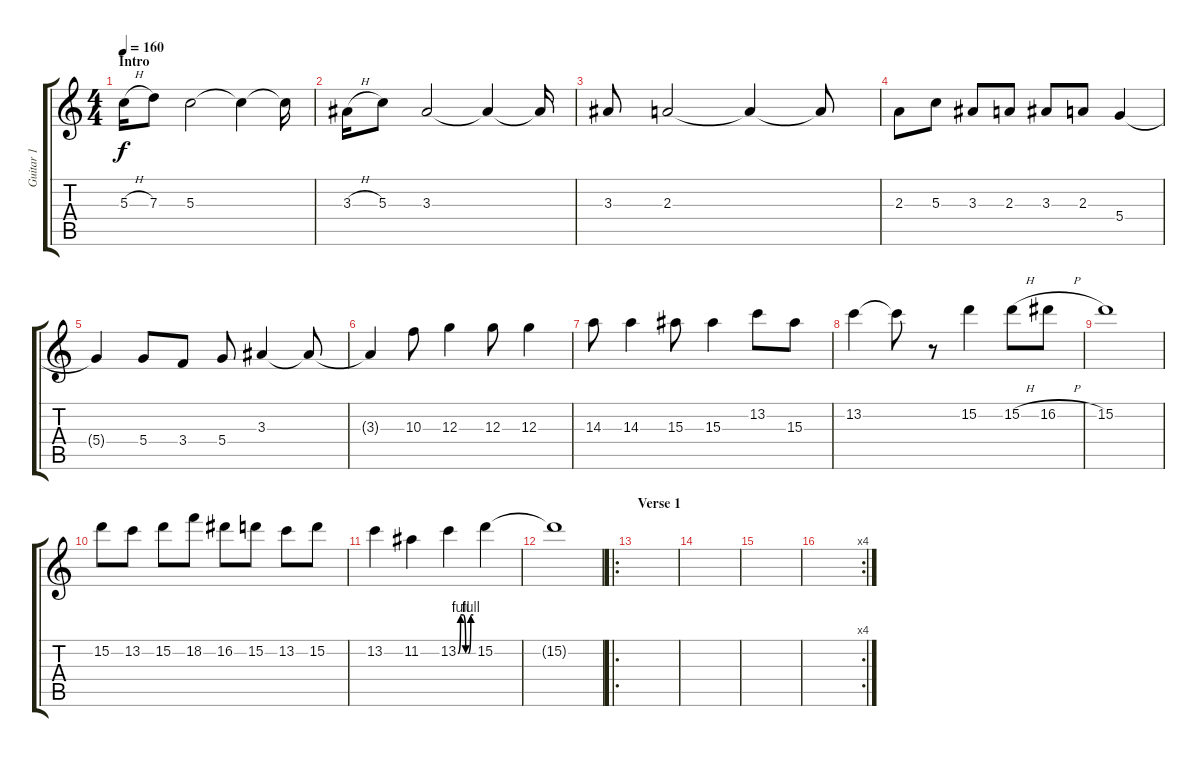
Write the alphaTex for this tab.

\track ("Guitar 1" "Guitar 1") {instrument distortionguitar}
\staff {score tabs}
\tuning (E4 B3 G3 D3 A2 E2) {hide}
\ts (4 4)
\section ("" "Intro")
\tempo 160
\clef g2
\ks c
5.3{h}.16{dy f instrument distortionguitar} 7.3.8 5.3.2 5.3{t}.4 5.3{t}.16 |
3.3{h}.16 5.3.8 3.3.2 3.3{t}.4 3.3{t}.16 |
3.3.8 2.3.2 2.3{t}.4 2.3{t}.8 |
2.3.8 5.3.8 3.3.8 2.3.8 3.3.8 2.3.8 5.4.4 |
5.4{t}.4 5.4.8 3.4.8 5.4.8 3.3.4 3.3{t}.8 |
3.3{t}.4 10.3.8 12.3.4 12.3.8 12.3.4 |
14.3.8 14.3.4 15.3.8 15.3.4 13.2.8 15.3.8 |
13.2.4 13.2{t}.8 r.8 15.2.4 15.2{h}.8 16.2{h}.8 |
15.2.1 |
15.2.8 13.2.8 15.2.8 18.2.8 16.2.8 15.2.8 13.2.8 15.2.8 |
13.2.4 11.2.4 13.2{be (custom 0 0 10 4 20 4 30 0 40 0 50 4 60 4)}.4 15.2.4 |
15.2{t}.1 |
\ro
\section ("" "Verse 1")
|
|
|
\rc 4
